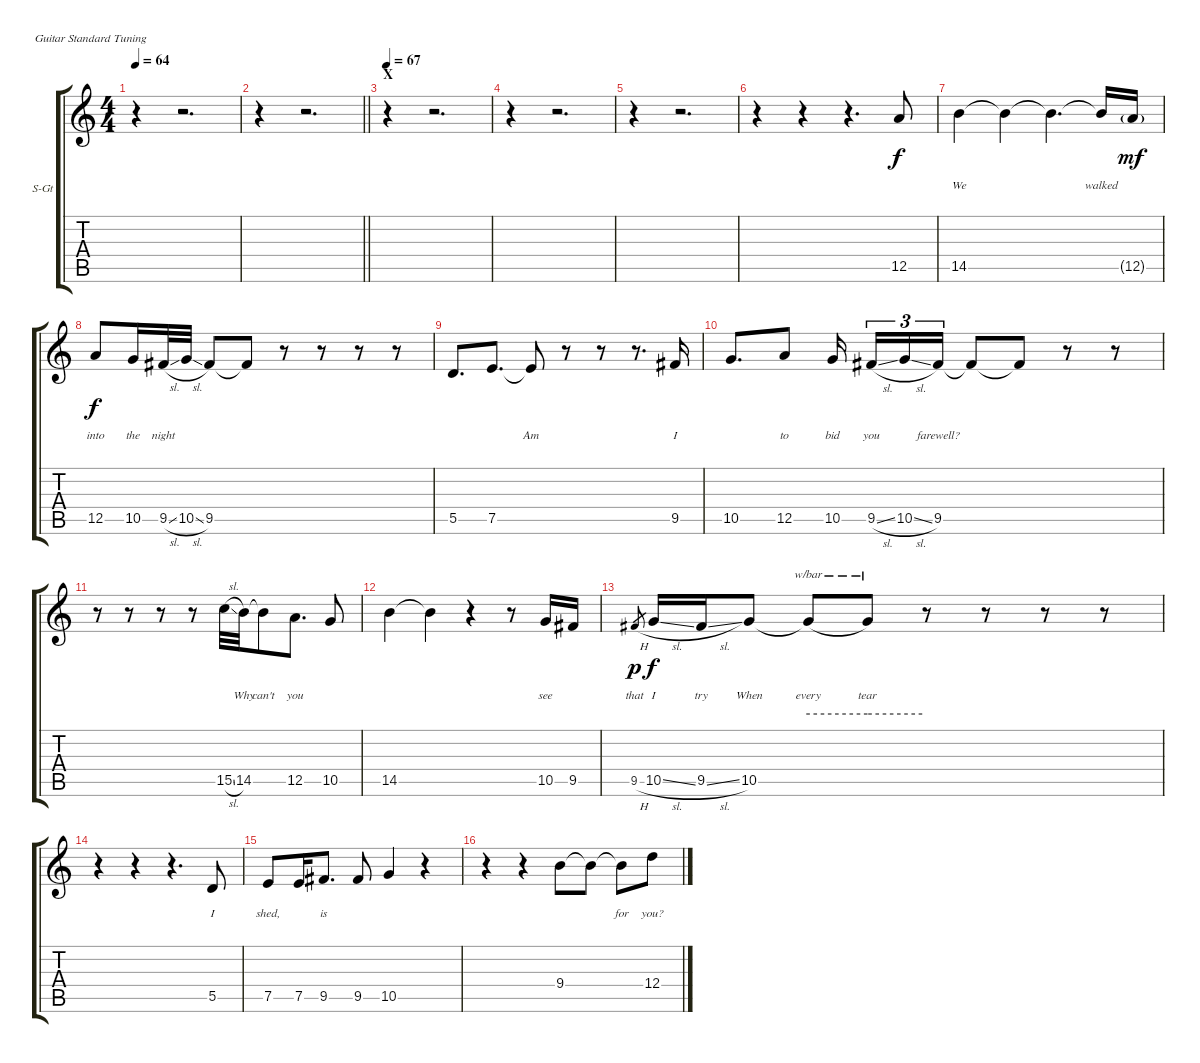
\bracketExtendMode groupsimilarinstruments
\firstSystemTrackNameOrientation horizontal
\otherSystemsTrackNameOrientation horizontal
\track ("Mikael Akerfeldt - Vocals" "S-Gt") {instrument recorder}
\staff {score tabs}
\tuning (E4 B3 G3 D3 A2 E2)
\displaytranspose 12
\ts (4 4)
\tempo 64
\clef g2
\ks c
r.4{dy f} r.2{d} |
\barLineRight lightlight
r.4 r.2{d} |
\section ("" "X")
\tempo 67
r.4 r.2{d} |
r.4 r.2{d} |
r.4 r.2{d} |
r.4 r.4 r.4{d} 12.5.8 |
14.5.4{lyrics (0 "") lyrics (1 "") lyrics (2 "We") lyrics (3 "") lyrics (4 "")} 14.5{t}.4{lyrics (0 "") lyrics (1 "") lyrics (2 "") lyrics (3 "") lyrics (4 "")} 14.5{t}.4{d lyrics (0 "") lyrics (1 "") lyrics (2 "") lyrics (3 "") lyrics (4 "")} 14.5{t}.16{lyrics (0 "") lyrics (1 "") lyrics (2 "walked") lyrics (3 "") lyrics (4 "")} 12.5{g}.16{lyrics (0 "") lyrics (1 "") lyrics (2 "") lyrics (3 "") lyrics (4 "") dy mf} |
12.5.8{lyrics (0 "") lyrics (1 "") lyrics (2 "into") lyrics (3 "") lyrics (4 "") dy f} 10.5.16{lyrics (0 "") lyrics (1 "") lyrics (2 "the") lyrics (3 "") lyrics (4 "")} 9.5{sl}.32{lyrics (0 "") lyrics (1 "") lyrics (2 "night") lyrics (3 "") lyrics (4 "")} 10.5{sl}.32{lyrics (0 "") lyrics (1 "") lyrics (2 "") lyrics (3 "") lyrics (4 "")} 9.5.8{lyrics (0 "") lyrics (1 "") lyrics (2 "") lyrics (3 "") lyrics (4 "")} 9.5{t}.8{lyrics (0 "") lyrics (1 "") lyrics (2 "") lyrics (3 "") lyrics (4 "")} r.8 r.8 r.8 r.8 |
5.5.8{d lyrics (0 "") lyrics (1 "") lyrics (2 "") lyrics (3 "") lyrics (4 "")} 7.5.8{d lyrics (0 "") lyrics (1 "") lyrics (2 "") lyrics (3 "") lyrics (4 "")} 7.5{t}.8{lyrics (0 "") lyrics (1 "") lyrics (2 "Am") lyrics (3 "") lyrics (4 "")} r.8 r.8 r.8{d} 9.5.16{lyrics (0 "") lyrics (1 "") lyrics (2 "I") lyrics (3 "") lyrics (4 "")} |
10.5.8{d lyrics (0 "") lyrics (1 "") lyrics (2 "") lyrics (3 "") lyrics (4 "")} 12.5.8{lyrics (0 "") lyrics (1 "") lyrics (2 "to") lyrics (3 "") lyrics (4 "")} 10.5.16{lyrics (0 "") lyrics (1 "") lyrics (2 "bid") lyrics (3 "") lyrics (4 "")} 9.5{sl}.16{tu (3 2) lyrics (0 "") lyrics (1 "") lyrics (2 "you") lyrics (3 "") lyrics (4 "")} 10.5{sl}.16{tu (3 2) lyrics (0 "") lyrics (1 "") lyrics (2 "") lyrics (3 "") lyrics (4 "")} 9.5.16{tu (3 2) lyrics (0 "") lyrics (1 "") lyrics (2 "farewell?") lyrics (3 "") lyrics (4 "")} 9.5{t}.8{lyrics (0 "") lyrics (1 "") lyrics (2 "") lyrics (3 "") lyrics (4 "")} 9.5{t}.8{lyrics (0 "") lyrics (1 "") lyrics (2 "") lyrics (3 "") lyrics (4 "")} r.8 r.8 |
r.8 r.8 r.8 r.8 15.5{sl}.32{lyrics (0 "") lyrics (1 "") lyrics (2 "") lyrics (3 "") lyrics (4 "")} 14.5.32{lyrics (0 "") lyrics (1 "") lyrics (2 "Why") lyrics (3 "") lyrics (4 "")} 14.5{t}.8{lyrics (0 "") lyrics (1 "") lyrics (2 "can't") lyrics (3 "") lyrics (4 "")} 12.5.8{d lyrics (0 "") lyrics (1 "") lyrics (2 "you") lyrics (3 "") lyrics (4 "")} 10.5.8{lyrics (0 "") lyrics (1 "") lyrics (2 "") lyrics (3 "") lyrics (4 "")} |
14.5.4{lyrics (0 "") lyrics (1 "") lyrics (2 "") lyrics (3 "") lyrics (4 "")} 14.5{t}.4{lyrics (0 "") lyrics (1 "") lyrics (2 "") lyrics (3 "") lyrics (4 "")} r.4 r.8 10.5.16{lyrics (0 "") lyrics (1 "") lyrics (2 "see") lyrics (3 "") lyrics (4 "")} 9.5.16{lyrics (0 "") lyrics (1 "") lyrics (2 "") lyrics (3 "") lyrics (4 "")} |
9.5{h}.8{lyrics (0 "") lyrics (1 "") lyrics (2 "that") lyrics (3 "") lyrics (4 "") gr dy p} 10.5{sl}.16{lyrics (0 "") lyrics (1 "") lyrics (2 "I") lyrics (3 "") lyrics (4 "") dy f} 9.5{sl}.16{lyrics (0 "") lyrics (1 "") lyrics (2 "try") lyrics (3 "") lyrics (4 "")} 10.5.8{lyrics (0 "") lyrics (1 "") lyrics (2 "When") lyrics (3 "") lyrics (4 "")} 10.5{t}.8{tbe (hold default 0 0 60 0) lyrics (0 "") lyrics (1 "") lyrics (2 "every") lyrics (3 "") lyrics (4 "")} 10.5{t}.8{tbe (hold default 0 0 60 0) lyrics (0 "") lyrics (1 "") lyrics (2 "tear") lyrics (3 "") lyrics (4 "")} r.8 r.8 r.8 r.8 |
r.4 r.4 r.4{d} 5.5.8{lyrics (0 "") lyrics (1 "") lyrics (2 "I") lyrics (3 "") lyrics (4 "")} |
7.5.8{lyrics (0 "") lyrics (1 "") lyrics (2 "shed,") lyrics (3 "") lyrics (4 "")} 7.5.16{lyrics (0 "") lyrics (1 "") lyrics (2 "") lyrics (3 "") lyrics (4 "")} 9.5.8{d lyrics (0 "") lyrics (1 "") lyrics (2 "is") lyrics (3 "") lyrics (4 "")} 9.5.8{lyrics (0 "") lyrics (1 "") lyrics (2 "") lyrics (3 "") lyrics (4 "")} 10.5.4{lyrics (0 "") lyrics (1 "") lyrics (2 "") lyrics (3 "") lyrics (4 "")} r.4 |
r.4 r.4 9.4.8{lyrics (0 "") lyrics (1 "") lyrics (2 "") lyrics (3 "") lyrics (4 "")} 9.4{t}.8{lyrics (0 "") lyrics (1 "") lyrics (2 "") lyrics (3 "") lyrics (4 "")} 9.4{t}.8{lyrics (0 "") lyrics (1 "") lyrics (2 "for") lyrics (3 "") lyrics (4 "")} 12.4.8{lyrics (0 "") lyrics (1 "") lyrics (2 "you?") lyrics (3 "") lyrics (4 "")}
